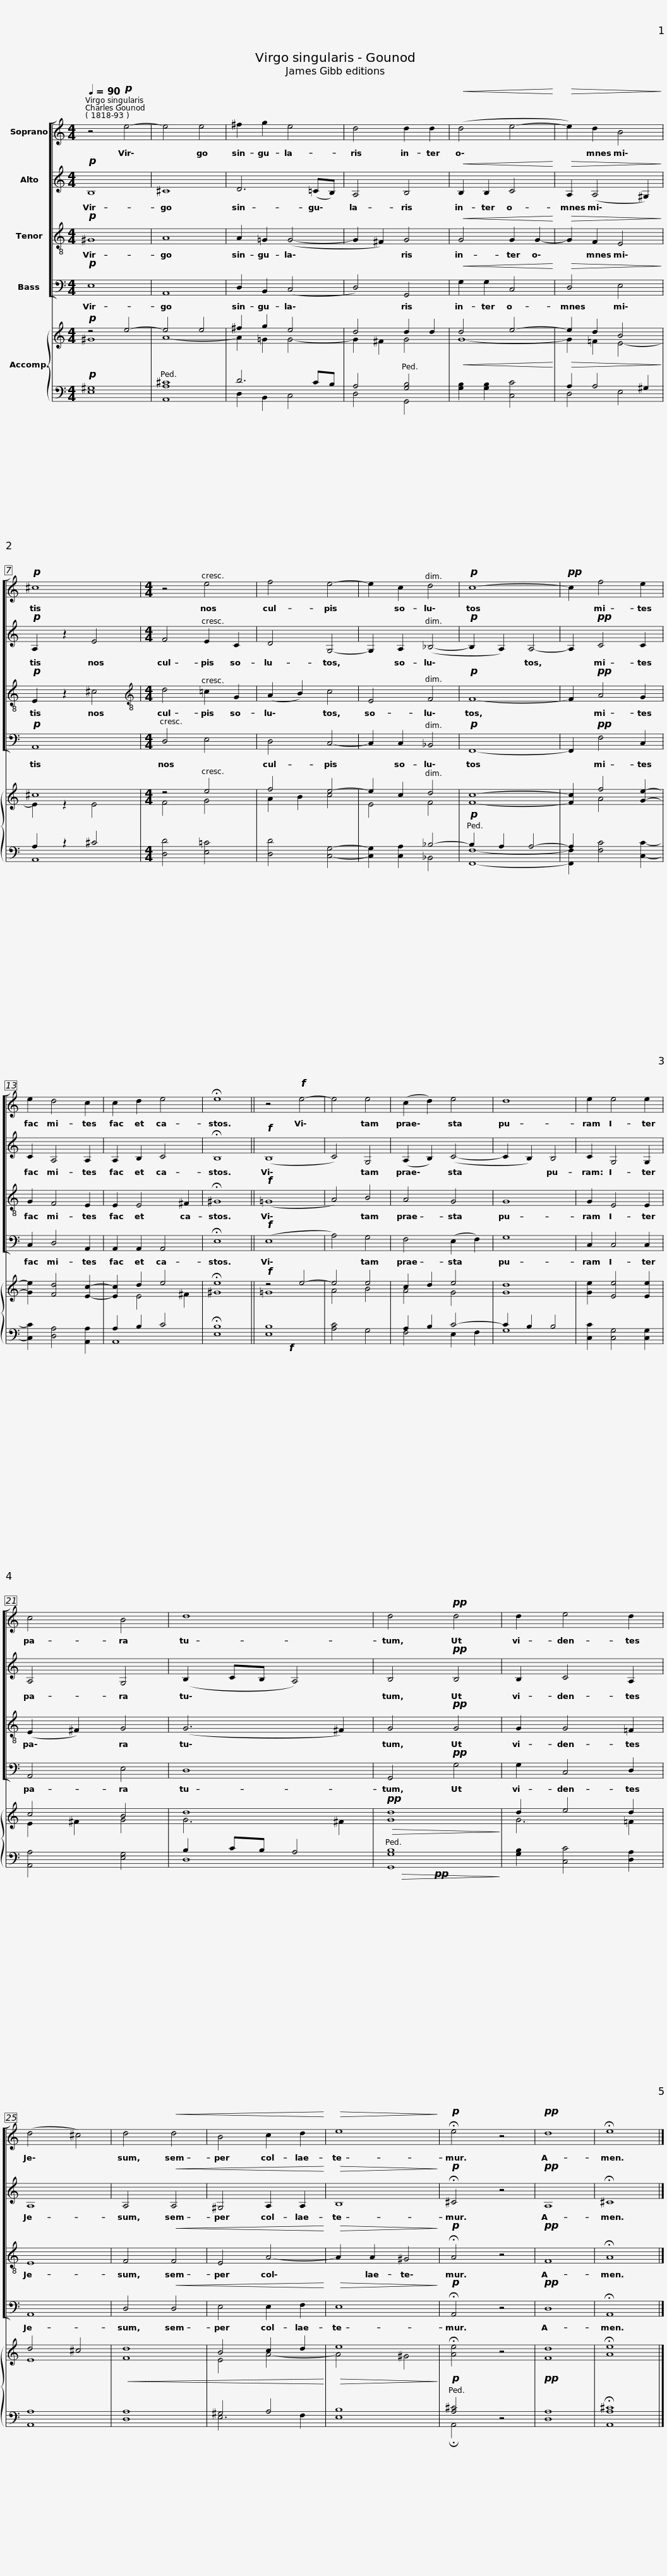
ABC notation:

X:1
%%score [ 1 2 3 4 ] { ( 5 6 ) | ( 7 8 ) }
L:1/8
Q:1/4=90
M:4/4
I:linebreak $
K:C
V:1 treble
V:2 treble
V:3 treble-8
V:4 bass
V:5 treble
V:6 treble
V:7 bass
V:8 bass
V:1
 z4!p! e4- | e4 e4 | ^f2 g2 e4 | d4 d2 d2 |!<(! (d4 e4-!<)! | %5
!>(! e2) d2 B4!>)! |!p! ^c8 |$[M:4/4] z4 e4 | f4 e4- | e2 c2 d4 | %10
!p! c8- |!pp! c2 f4 e2 | e2 d4 c2 | c2 d2 e4 | !fermata!e8 ||$ %15
 z4!f! e4- | e4 e4 | (c2 d2) e4 | d8 | e2 e4 e2 | %20
 c4 B4 | d8 | d4!pp! d4 |$ d2 e4 d2 | (d4 ^c4) | %25
 d4!<(! d4 | B4 c2 d2!<)! |!>(! e8!>)! |!p! !fermata!e4 z4 |!pp! d8 | %30
 !fermata!e8 |] %31
V:2
!p! B,8 | ^C8 | D6 (=CB,) | A,4 B,4 |!<(! B,2 B,2 C4!<)! | %5
!>(! A,2 (A,4 ^G,2)!>)! |!p! A,2 z2 E4 |$[M:4/4] F4 E2 C2 | D4 G,4- | G,2 A,2 (_B,4- | %10
!p! B,2 A,2) A,4- | A,2!pp! C4 C2 | C2 A,4 A,2 | A,2 B,2 C4 | !fermata!B,8 ||$ %15
!f! (B,8 | C4) G,4 | (A,2 B,2) (C4- | C2 B,2) B,4 | C2 G,4 G,2 | %20
 A,4 G,4 | (B,2 CB, A,4) | B,4!pp! B,4 |$ B,2 C4 A,2 | A,8 | %25
 A,4!<(! A,4 | ^G,4 A,2 A,2!<)! |!>(! B,8!>)! |!p! !fermata!^C4 z4 |!pp! A,8 | %30
 !fermata!^C8 |] %31
V:3
!p! ^G8 | A8 | A2 =G2 (G4- | G2 ^F2) G4 |!<(! G4 G2 G2-!<)! | %5
!>(! G2 F2 E4!>)! |!p! E2 z2 ^c4 |$[M:4/4][K:treble-8] d4 =c2 G2 | (A2 B2) c4 | E4 F4 | %10
!p! F8- | F2!pp! A4 G2 | G2 F4 E2 | E2 E4 ^F2 | !fermata!^G8 ||$ %15
!f! (=G8 | A4) B4 | A4 G4 | G8 | G2 E4 E2 | %20
 (E2 ^F2) G4 | (G6 ^F2) | G4!pp! G4 |$ G2 G4 =F2 | E8 | %25
 F4!<(! F4 | E4 A4-!<)! |!>(! A2 A2 ^G4!>)! |!p! !fermata!A4 z4 |!pp! F8 | %30
 !fermata!A8 |] %31
V:4
!p! E,8 | A,,8 | D,2 B,,2 (C,4 | D,4) G,,4 |!<(! G,2 G,2 C,4!<)! | %5
!>(! D,4 E,4!>)! |!p! A,,8 |$[M:4/4] D,4 E,4 | D,4 C,4- | C,2 C,2 _B,,4 | %10
!p! F,,8- | F,,2!pp! F,4 C,2 | C,2 D,4 A,,2 | A,,2 A,,2 A,,4 | !fermata!E,8 ||$ %15
!f! (E,8 | A,4) G,4 | F,4 (E,2 F,2) | G,8 | C,2 C,4 C,2 | %20
 A,,4 E,4 | D,8 | G,,4!pp! G,4 |$ G,2 C,4 D,2 | A,,8 | %25
 D,4!<(! D,4 | E,4 E,2 F,2!<)! |!>(! E,8!>)! |!p! !fermata!A,,4 z4 |!pp! D,8 | %30
 !fermata!A,,8 |] %31
V:5
!p! z4 e4- | e4 e4 | ^f2 g2 e4 | d4 d2 d2 |!<(! d4 e4-!<)! | %5
!>(! e2 d2 B4!>)! | ^c8 |$[M:4/4] z4 e4 | f4 e4- | e2 c2 d4 | %10
!p! [Fc]8- | [Fc]2 f4 [Ge]2- | [Ge]2 [Fd]4 [Ec]2- | [Ec]2 d2 e4 | !fermata![^Ge]8 ||$ %15
!f! z4 e4- | e4 e4 | c2 d2 e4 | d8 | [Ge]2 [Ee]4 [Ee]2 | %20
 c4 B4 | d8 |!pp!!>(! d8!>)! |$ d2 e4 d2 | d4 ^c4 | %25
!<(! d8 | B4 c2 d2!<)! |!>(! e8!>)! |!p! !fermata![Ae]4 z4 |!pp! [Fd]8 | %30
 !fermata![Ae]8 |] %31
V:6
 ^G8 | A8- | A2 =G2 G4- | G2 ^F2 G4 | G8- | %5
 G2 =F2 E4- | E2 z2 E4 |$[M:4/4] F4 G4 | A2 B2 c4 | E4 F4 | %10
 x8 | x2 A4 x2 | x8 | x2 E4 ^F2 | x8 ||$ %15
 =G8 | A4 B4 | A4 G4 | G8 | x8 | %20
 E2 ^F2 G4 | G6 ^F2 | G8 |$ G6 =F2 | E8 | %25
 F8 | E4 A4- | A4 ^G4 | x8 | x8 | %30
 x8 |] %31
V:7
!p! ^G,8 | [A,^C]8 | D6 CB, | A,4 [G,B,]4 | x8 | %5
 A,2 A,4 ^G,2 | A,2 z2 ^C4 |$[M:4/4] x8 | x8 | x4 _B,4- | %10
 B,2 A,2 A,4- | A,2 x6 | x8 | A,2 B,2 C4 | x8 ||$ %15
!f! x8 | x8 | A,2 B,2 C4- | C2 B,2 B,4 | x8 | %20
 x8 | B,2 CB, A,4 |!pp!!>(! x8!>)! |$ x8 | x8 | %25
 x8 | ^G,4 A,4 | x8 | [A,^C]4 x4 | x8 | %30
 x8 |] %31
V:8
 E,8 | A,,8 | D,2 B,,2 C,4 | D,4 G,,4 | [G,B,]2 [G,B,]2 [C,C]4 | %5
 D,4 E,4 | A,,8 |$[M:4/4] [D,D]4 [E,=C]4 | [D,D]4 [C,G,]4- | [C,G,]2 [C,A,]2 _B,,4 | %10
 [F,,F,]8- | [F,,F,]2 [F,C]4 [C,C]2- | [C,C]2 [D,A,]4 [A,,A,]2 | A,,8 | !fermata![E,B,]8 ||$ %15
 [E,B,]8 | [A,C]4 G,4 | F,4 E,2 F,2 | G,8 | [C,C]2 [C,G,]4 [C,G,]2 | %20
 [A,,A,]4 [E,G,]4 | D,8 | [G,,G,B,]8 |$ [G,B,]2 [C,C]4 [D,A,]2 | [A,,A,]8 | %25
 [D,A,]8 | E,6 F,2 | [E,B,]8 | !fermata!A,,4 z4 | [D,A,]8 | %30
 !fermata![A,,A,^C]8 |] %31
